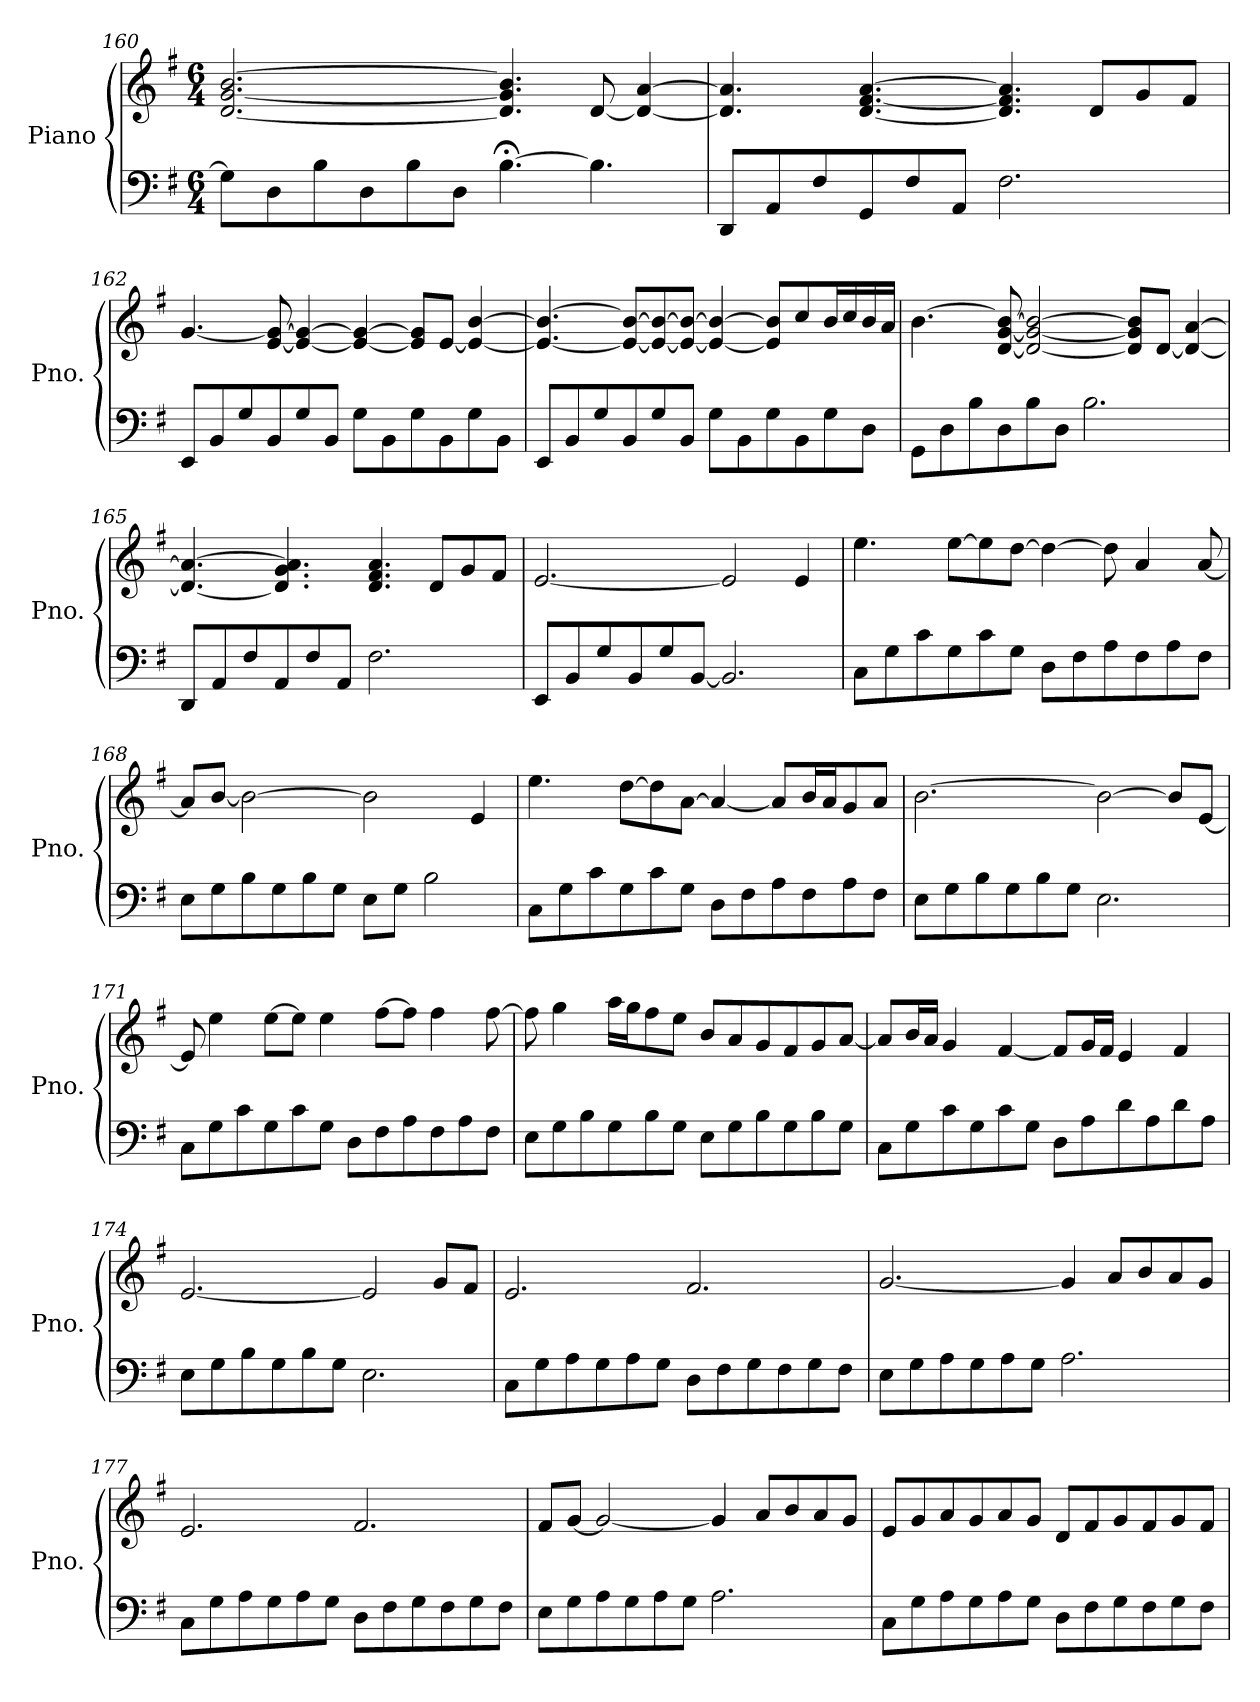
**kern	**kern
*part1	*part1
*staff2	*staff1
*I"Piano	*
*I'Pno.	*
*clefF4	*clefG2
*k[f#]	*k[f#]
*M6/4	*M6/4
=160	=160
8G\L]	[2.d/ [2.g/ [2.b/
8D\	.
8B\	.
8D\	.
8B\	.
8D\J	.
[4.B;<\	4.d/] 4.g/] 4.b/]
4.B\]	[8d/
.	4d/_ [4a/
!!LO:LB:g=z
=161	=161
8DD/L	4.d/] 4.a/]
8AA/	.
8F#/	.
8GG/	[4.d/ [4.f#/ [4.a/
8F#/	.
8AA/J	.
2.F#\	4.d/] 4.f#/] 4.a/]
.	8d/L
.	8g/
.	8f#/J
=162	=162
8EE/L	[4.g/
8BB/	.
8G/	.
8BB/	[8e/ 8g/_
8G/	4e/_ 4g/_
8BB/J	.
8G\L	4e/_ 4g/_
8BB\	.
8G\	8e/] 8g/]L
8BB\	[8e/J
8G\	4e/_ [4b/
8BB\J	.
=163	=163
8EE/L	4.e/_ 4.b/_
8BB/	.
8G/	.
8BB/	8e/_ 8b/_L
8G/	8e/_ 8b/_
8BB/J	8e/_ 8b/_J
8G\L	4e/_ 4b/_
8BB\	.
8G\	8e/] 8b/]L
8BB\	8cc/
8G\	16b/L
.	16cc/
8D\J	16b/
.	16a/JJ
!!LO:PB:g=z
=164	=164
8GG\L	[4.b\
8D\	.
8B\	.
8D\	[8d/ [8g/ 8b/_
8B\	2d/_ 2g/_ 2b/_
8D\J	.
2.B\	.
.	8d/] 8g/] 8b/]L
.	[8d/J
.	4d/_ [4a/
=165	=165
8DD/L	4.d/_ 4.a/_
8AA/	.
8F#/	.
8AA/	4.d/] 4.g/ 4.a/]
8F#/	.
8AA/J	.
2.F#\	4.d/ 4.f#/ 4.a/
.	8d/L
.	8g/
.	8f#/J
=166	=166
8EE/L	[2.e/
8BB/	.
8G/	.
8BB/	.
8G/	.
[8BB/J	.
2.BB/]	2e/]
.	4e/
=167	=167
8C\L	4.ee\
8G\	.
8c\	.
8G\	[8ee\L
8c\	8ee\]
8G\J	[8dd\J
8D\L	4dd\_
8F#\	.
8A\	8dd\]
8F#\	4a/
8A\	.
8F#\J	[8a/
!!LO:LB:g=z
=168	=168
8E\L	8a/L]
8G\	[8b/J
8B\	2b\_
8G\	.
8B\	.
8G\J	.
8E\L	2b\]
8G\J	.
2B\	.
.	4e/
=169	=169
8C\L	4.ee\
8G\	.
8c\	.
8G\	[8dd\L
8c\	8dd\]
8G\J	[8a\J
8D\L	4a/_
8F#\	.
8A\	8a/L]
8F#\	16b/L
.	16a/J
8A\	8g/
8F#\J	8a/J
=170	=170
8E\L	[2.b\
8G\	.
8B\	.
8G\	.
8B\	.
8G\J	.
2.E\	2b\_
.	8b/L]
.	[8e/J
=171	=171
8C\L	8e/]
8G\	4ee\
8c\	.
8G\	[8ee\L
8c\	8ee\J]
8G\J	4ee\
8D\L	.
8F#\	[8ff#\L
8A\	8ff#\J]
8F#\	4ff#\
8A\	.
8F#\J	[8ff#\
!!LO:LB:g=z
=172	=172
8E\L	8ff#\]
8G\	4gg\
8B\	.
8G\	16aa\LL
.	16gg\J
8B\	8ff#\
8G\J	8ee\J
8E\L	8b/L
8G\	8a/
8B\	8g/
8G\	8f#/
8B\	8g/
8G\J	[8a/J
=173	=173
8C\L	8a/L]
8G\	16b/L
.	16a/JJ
8c\	4g/
8G\	.
8c\	[4f#/
8G\J	.
8D\L	8f#/L]
8A\	16g/L
.	16f#/JJ
8d\	4e/
8A\	.
8d\	4f#/
8A\J	.
=174	=174
8E\L	[2.e/
8G\	.
8B\	.
8G\	.
8B\	.
8G\J	.
2.E\	2e/]
.	8g/L
.	8f#/J
!!LO:LB:g=z
=175	=175
8C\L	2.e/
8G\	.
8A\	.
8G\	.
8A\	.
8G\J	.
8D\L	2.f#/
8F#\	.
8G\	.
8F#\	.
8G\	.
8F#\J	.
=176	=176
8E\L	[2.g/
8G\	.
8A\	.
8G\	.
8A\	.
8G\J	.
2.A\	4g/]
.	8a/L
.	8b/
.	8a/
.	8g/J
=177	=177
8C\L	2.e/
8G\	.
8A\	.
8G\	.
8A\	.
8G\J	.
8D\L	2.f#/
8F#\	.
8G\	.
8F#\	.
8G\	.
8F#\J	.
!!LO:LB:g=z
=178	=178
8E\L	8f#/L
8G\	[8g/J
8A\	2g/_
8G\	.
8A\	.
8G\J	.
2.A\	4g/]
.	8a/L
.	8b/
.	8a/
.	8g/J
=179	=179
8C\L	8e/L
8G\	8g/
8A\	8a/
8G\	8g/
8A\	8a/
8G\J	8g/J
8D\L	8d/L
8F#\	8f#/
8G\	8g/
8F#\	8f#/
8G\	8g/
8F#\J	8f#/J
=	=
*-	*-
